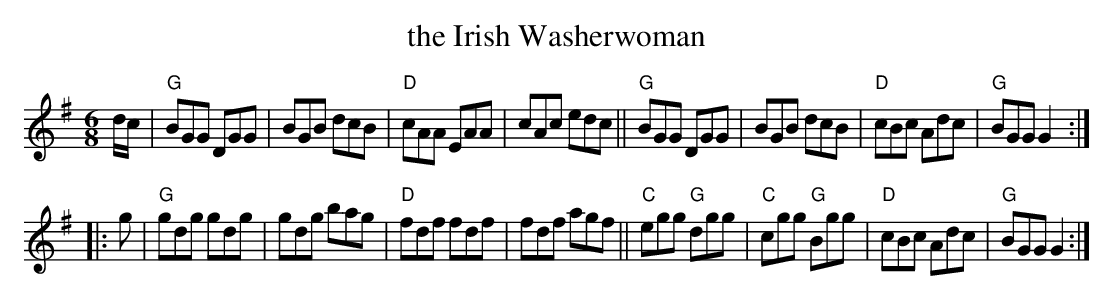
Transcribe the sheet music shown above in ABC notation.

X:1
T: the Irish Washerwoman
M: 6/8
K: G
d/c/ |\
"G"BGG DGG | BGB dcB | "D"cAA EAA | cAc edc ||\
"G"BGG DGG | BGB dcB | "D"cBc Adc | "G"BGG G2 :|
|: g |\
"G"gdg gdg | gdg bag | "D"fdf fdf | fdf agf ||\
"C"egg "G"dgg | "C"cgg "G"Bgg | "D"cBc Adc | "G"BGG G2 :|
